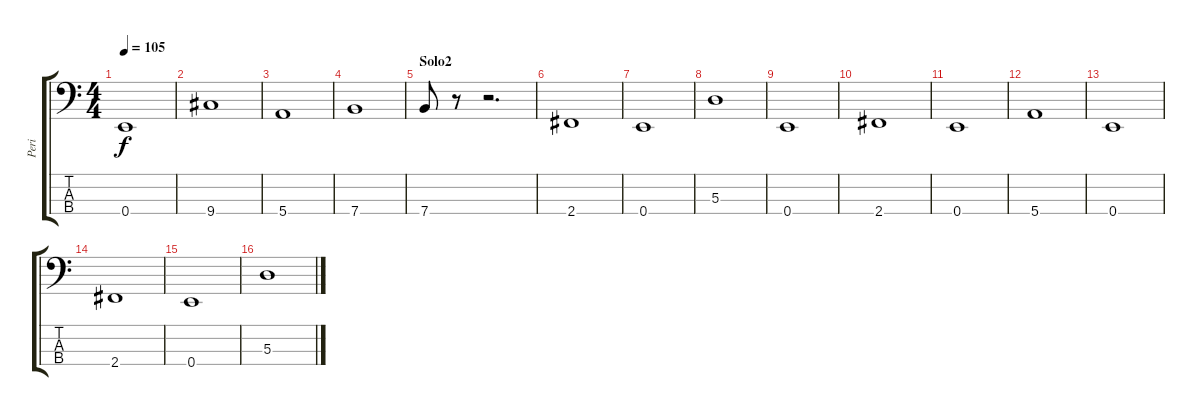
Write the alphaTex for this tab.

\track ("Peri" "Peri") {instrument electricbassfinger}
\staff {score tabs}
\tuning (G2 D2 A1 E1) {hide}
\ts (4 4)
\tempo 105
\clef f4
\ks c
0.4.1{dy f} |
9.4.1 |
5.4.1 |
7.4.1 |
\section ("" "Solo2")
7.4.8 r.8 r.2{d} |
2.4.1 |
0.4.1 |
5.3.1 |
0.4.1 |
2.4.1 |
0.4.1 |
5.4.1 |
0.4.1 |
2.4.1 |
0.4.1 |
5.3.1
